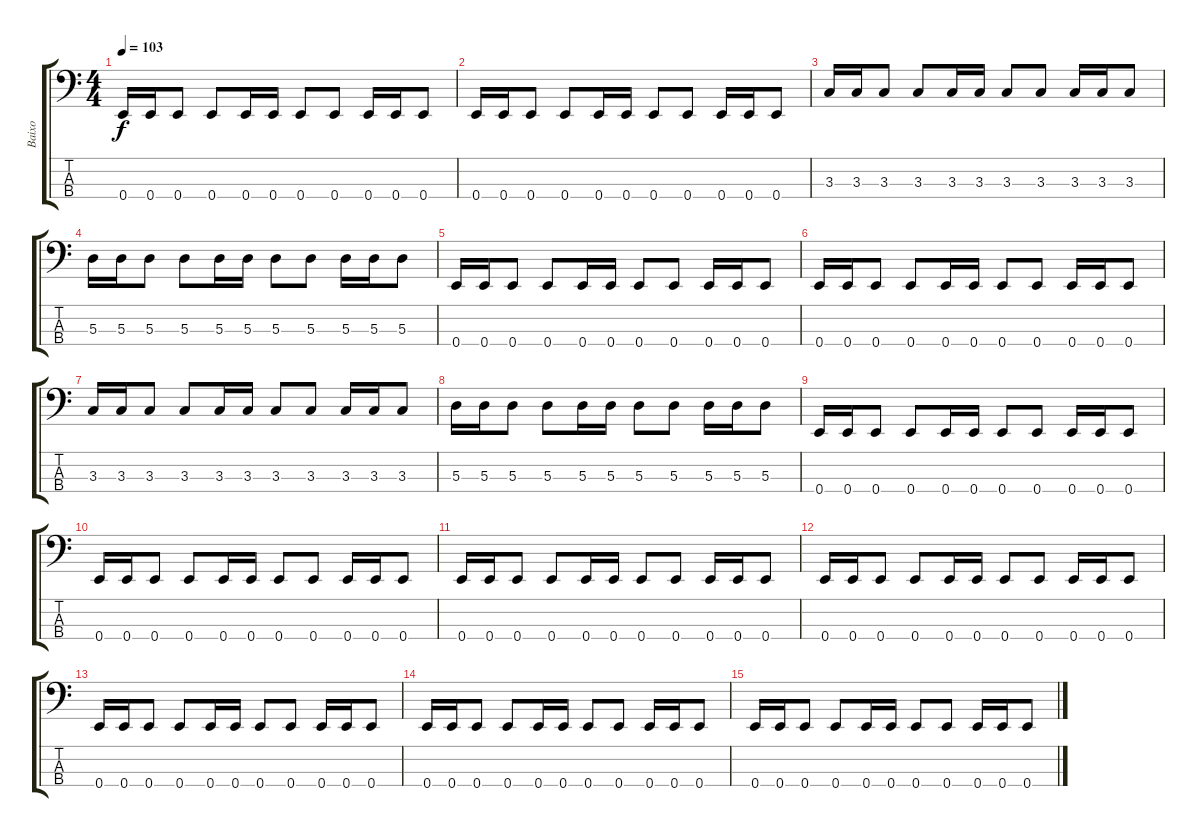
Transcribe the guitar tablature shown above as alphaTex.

\track ("Baixo" "Baixo") {instrument synthbass2}
\staff {score tabs}
\tuning (G2 D2 A1 E1) {hide}
\ts (4 4)
\tempo 103
\clef f4
\ks c
0.4.16{dy f} 0.4.16 0.4.8 0.4.8 0.4.16 0.4.16 0.4.8 0.4.8 0.4.16 0.4.16 0.4.8 |
0.4.16 0.4.16 0.4.8 0.4.8 0.4.16 0.4.16 0.4.8 0.4.8 0.4.16 0.4.16 0.4.8 |
3.3.16 3.3.16 3.3.8 3.3.8 3.3.16 3.3.16 3.3.8 3.3.8 3.3.16 3.3.16 3.3.8 |
5.3.16 5.3.16 5.3.8 5.3.8 5.3.16 5.3.16 5.3.8 5.3.8 5.3.16 5.3.16 5.3.8 |
0.4.16 0.4.16 0.4.8 0.4.8 0.4.16 0.4.16 0.4.8 0.4.8 0.4.16 0.4.16 0.4.8 |
0.4.16 0.4.16 0.4.8 0.4.8 0.4.16 0.4.16 0.4.8 0.4.8 0.4.16 0.4.16 0.4.8 |
3.3.16 3.3.16 3.3.8 3.3.8 3.3.16 3.3.16 3.3.8 3.3.8 3.3.16 3.3.16 3.3.8 |
5.3.16 5.3.16 5.3.8 5.3.8 5.3.16 5.3.16 5.3.8 5.3.8 5.3.16 5.3.16 5.3.8 |
0.4.16 0.4.16 0.4.8 0.4.8 0.4.16 0.4.16 0.4.8 0.4.8 0.4.16 0.4.16 0.4.8 |
0.4.16 0.4.16 0.4.8 0.4.8 0.4.16 0.4.16 0.4.8 0.4.8 0.4.16 0.4.16 0.4.8 |
0.4.16 0.4.16 0.4.8 0.4.8 0.4.16 0.4.16 0.4.8 0.4.8 0.4.16 0.4.16 0.4.8 |
0.4.16 0.4.16 0.4.8 0.4.8 0.4.16 0.4.16 0.4.8 0.4.8 0.4.16 0.4.16 0.4.8 |
0.4.16 0.4.16 0.4.8 0.4.8 0.4.16 0.4.16 0.4.8 0.4.8 0.4.16 0.4.16 0.4.8 |
0.4.16 0.4.16 0.4.8 0.4.8 0.4.16 0.4.16 0.4.8 0.4.8 0.4.16 0.4.16 0.4.8 |
0.4.16 0.4.16 0.4.8 0.4.8 0.4.16 0.4.16 0.4.8 0.4.8 0.4.16 0.4.16 0.4.8
